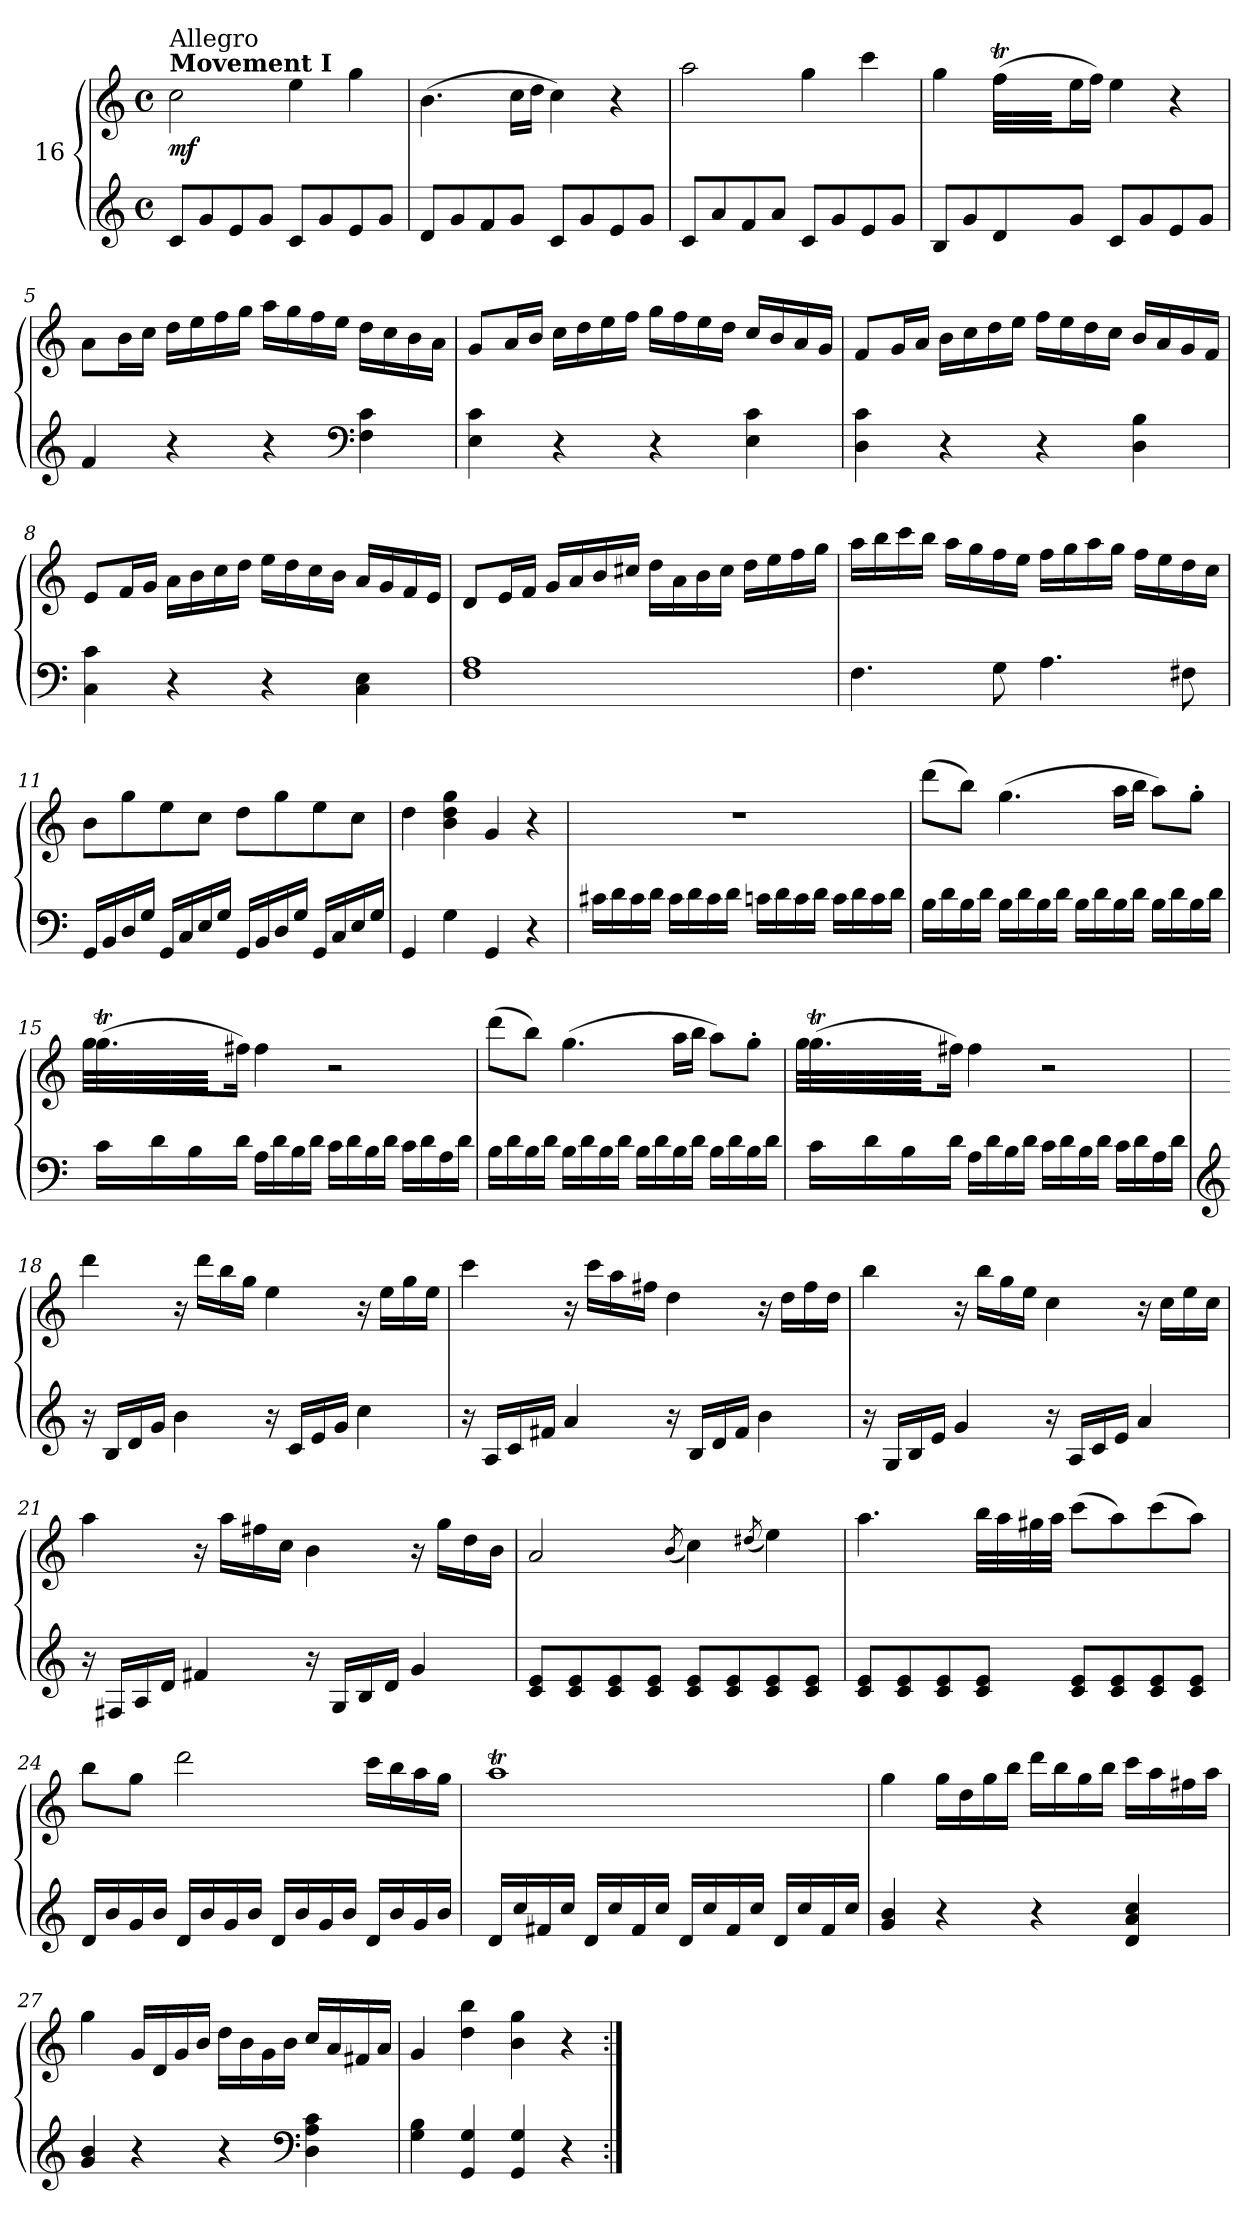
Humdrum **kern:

**kern	**kern	**dynam
*part1	*part1	*part1
*staff2	*staff1	*staff1/2
*I"16	*	*
*clefG2	*clefG2	*
*k[]	*k[]	*
*M4/4	*M4/4	*
*met(c)	*met(c)	*
=1	=1	=1
!	!LO:TX:a:B:t=Movement I	!
!	!LO:TX:a:t=Allegro	!
!	!	!LO:DY:b
8c/L	2cc\	mf
8g/	.	.
8e/	.	.
8g/J	.	.
8c/L	4ee\	.
8g/	.	.
8e/	4gg\	.
8g/J	.	.
=2	=2	=2
8d/L	(>4.b\	.
8g/	.	.
8f/	.	.
8g/J	16cc\LL	.
.	16dd\JJ	.
8c/L	4cc\)	.
8g/	.	.
8e/	4r	.
8g/J	.	.
=3	=3	=3
8c/L	2aa\	.
8a/	.	.
8f/	.	.
8a/J	.	.
8c/L	4gg\	.
8g/	.	.
8e/	4ccc\	.
8g/J	.	.
=4	=4	=4
*	*^	*
8B/L	4gg\	4ryy	.
8g/	.	.	.
8d/	(>8ffT\L	32ff\LLL	.
.	.	32ee\yy	.
.	.	32ff\yy	.
.	.	32ee\JJJyy	.
8g/J	16ee\L	2ryy	.
.	16ff\JJ)	.	.
8c/L	4ee\	.	.
8g/	.	.	.
8e/	4r	.	.
8g/J	.	8ryy	.
*	*v	*v	*
!!LO:LB:g=z
=5	=5	=5
4f/	8a\L	.
.	16b\L	.
.	16cc\JJ	.
4r	16dd\LL	.
.	16ee\	.
.	16ff\	.
.	16gg\JJ	.
4r	16aa\LL	.
.	16gg\	.
.	16ff\	.
.	16ee\JJ	.
*clefF4	*	*
4F\ 4c\	16dd\LL	.
.	16cc\	.
.	16b\	.
.	16a\JJ	.
=6	=6	=6
4E\ 4c\	8g/L	.
.	16a/L	.
.	16b/JJ	.
4r	16cc\LL	.
.	16dd\	.
.	16ee\	.
.	16ff\JJ	.
4r	16gg\LL	.
.	16ff\	.
.	16ee\	.
.	16dd\JJ	.
4E\ 4c\	16cc/LL	.
.	16b/	.
.	16a/	.
.	16g/JJ	.
=7	=7	=7
4D\ 4c\	8f/L	.
.	16g/L	.
.	16a/JJ	.
4r	16b\LL	.
.	16cc\	.
.	16dd\	.
.	16ee\JJ	.
4r	16ff\LL	.
.	16ee\	.
.	16dd\	.
.	16cc\JJ	.
4D\ 4B\	16b/LL	.
.	16a/	.
.	16g/	.
.	16f/JJ	.
!!LO:LB:g=z
=8	=8	=8
4C\ 4c\	8e/L	.
.	16f/L	.
.	16g/JJ	.
4r	16a\LL	.
.	16b\	.
.	16cc\	.
.	16dd\JJ	.
4r	16ee\LL	.
.	16dd\	.
.	16cc\	.
.	16b\JJ	.
4C\ 4E\	16a/LL	.
.	16g/	.
.	16f/	.
.	16e/JJ	.
=9	=9	=9
1F 1A	8d/L	.
.	16e/L	.
.	16f/JJ	.
.	16g/LL	.
.	16a/	.
.	16b/	.
.	16cc#X/JJ	.
.	16dd\LL	.
.	16a\	.
.	16b\	.
.	16cc#\JJ	.
.	16dd\LL	.
.	16ee\	.
.	16ff\	.
.	16gg\JJ	.
=10	=10	=10
4.F\	16aa\LL	.
.	16bb\	.
.	16ccc\	.
.	16bb\JJ	.
.	16aa\LL	.
.	16gg\	.
8G\	16ff\	.
.	16ee\JJ	.
4.A\	16ff\LL	.
.	16gg\	.
.	16aa\	.
.	16gg\JJ	.
.	16ff\LL	.
.	16ee\	.
8F#X\	16dd\	.
.	16cc\JJ	.
!!LO:LB:g=z
=11	=11	=11
16GG/LL	8b\L	.
16BB/	.	.
16D/	8gg\	.
16G/JJ	.	.
16GG/LL	8ee\	.
16C/	.	.
16E/	8cc\J	.
16G/JJ	.	.
16GG/LL	8dd\L	.
16BB/	.	.
16D/	8gg\	.
16G/JJ	.	.
16GG/LL	8ee\	.
16C/	.	.
16E/	8cc\J	.
16G/JJ	.	.
=12	=12	=12
4GG/	4dd\	.
4G\	4b\ 4dd\ 4gg\	.
4GG/	4g/	.
4r	4r	.
=13	=13	=13
16c#X\LL	1r	.
16d\	.	.
16c#\	.	.
16d\JJ	.	.
16c#\LL	.	.
16d\	.	.
16c#\	.	.
16d\JJ	.	.
16cn\LL	.	.
16d\	.	.
16c\	.	.
16d\JJ	.	.
16c\LL	.	.
16d\	.	.
16c\	.	.
16d\JJ	.	.
!!LO:LB:g=z
=14	=14	=14
16B\LL	(>8ddd\L	.
16d\	.	.
16B\	8bb\J)	.
16d\JJ	.	.
16B\LL	(>4.gg\	.
16d\	.	.
16B\	.	.
16d\JJ	.	.
16B\LL	.	.
16d\	.	.
16B\	16aa\LL	.
16d\JJ	16bb\JJ	.
16B\LL	8aa\L)	.
16d\	.	.
16B\	8gg'\J	.
16d\JJ	.	.
=15	=15	=15
*	*^	*
16c\LL	(<8.ggT\L	32gg\LLL	.
.	.	32ff#X\yy	.
16d\	.	32gg\yy	.
.	.	32ff#\yy	.
16B\	.	32gg\yy	.
.	.	32ff#\JJJyy	.
16d\JJ	16ff#X\Jk)	2ryy	.
16A\LL	4ff#\	.	.
16d\	.	.	.
16B\	.	.	.
16d\JJ	.	.	.
16c\LL	2r	.	.
16d\	.	.	.
16B\	.	.	.
16d\JJ	.	4ryy	.
16c\LL	.	.	.
16d\	.	.	.
16A\	.	.	.
16d\JJ	.	16ryy	.
*	*v	*v	*
!!LO:LB:g=z
=16	=16	=16
16B\LL	(>8ddd\L	.
16d\	.	.
16B\	8bb\J)	.
16d\JJ	.	.
16B\LL	(>4.gg\	.
16d\	.	.
16B\	.	.
16d\JJ	.	.
16B\LL	.	.
16d\	.	.
16B\	16aa\LL	.
16d\JJ	16bb\JJ	.
16B\LL	8aa\L)	.
16d\	.	.
16B\	8gg'\J	.
16d\JJ	.	.
=17	=17	=17
*	*^	*
16c\LL	(<8.ggT\L	32gg\LLL	.
.	.	32ff#X\yy	.
16d\	.	32gg\yy	.
.	.	32ff#\yy	.
16B\	.	32gg\yy	.
.	.	32ff#\JJJyy	.
16d\JJ	16ff#X\Jk)	2ryy	.
16A\LL	4ff#\	.	.
16d\	.	.	.
16B\	.	.	.
16d\JJ	.	.	.
16c\LL	2r	.	.
16d\	.	.	.
16B\	.	.	.
16d\JJ	.	4ryy	.
16c\LL	.	.	.
16d\	.	.	.
16A\	.	.	.
16d\JJ	.	16ryy	.
*	*v	*v	*
!!LO:PB:g=z
=18	=18	=18
*clefG2	*	*
16r	4ddd\	.
16B/LL	.	.
16d/	.	.
16g/JJ	.	.
4b\	16r	.
.	16ddd\LL	.
.	16bb\	.
.	16gg\JJ	.
16r	4ee\	.
16c/LL	.	.
16e/	.	.
16g/JJ	.	.
4cc\	16r	.
.	16ee\LL	.
.	16gg\	.
.	16ee\JJ	.
=19	=19	=19
16r	4ccc\	.
16A/LL	.	.
16c/	.	.
16f#X/JJ	.	.
4a/	16r	.
.	16ccc\LL	.
.	16aa\	.
.	16ff#X\JJ	.
16r	4dd\	.
16B/LL	.	.
16d/	.	.
16f#/JJ	.	.
4b\	16r	.
.	16dd\LL	.
.	16ff#\	.
.	16dd\JJ	.
=20	=20	=20
16r	4bb\	.
16G/LL	.	.
16B/	.	.
16e/JJ	.	.
4g/	16r	.
.	16bb\LL	.
.	16gg\	.
.	16ee\JJ	.
16r	4cc\	.
16A/LL	.	.
16c/	.	.
16e/JJ	.	.
4a/	16r	.
.	16cc\LL	.
.	16ee\	.
.	16cc\JJ	.
!!LO:LB:g=z
=21	=21	=21
16r	4aa\	.
16F#X/LL	.	.
16A/	.	.
16d/JJ	.	.
4f#X/	16r	.
.	16aa\LL	.
.	16ff#X\	.
.	16cc\JJ	.
16r	4b\	.
16G/LL	.	.
16B/	.	.
16d/JJ	.	.
4g/	16r	.
.	16gg\LL	.
.	16dd\	.
.	16b\JJ	.
=22	=22	=22
8c/ 8e/L	2a/	.
8c/ 8e/	.	.
8c/ 8e/	.	.
8c/ 8e/J	.	.
.	(<8qb/	.
8c/ 8e/L	4cc\)	.
8c/ 8e/	.	.
.	(<8qdd#X/	.
8c/ 8e/	4ee\)	.
8c/ 8e/J	.	.
!!LO:LB:g=z
=23	=23	=23
8c/ 8e/L	4.aa\	.
8c/ 8e/	.	.
8c/ 8e/	.	.
8c/ 8e/J	32bb\LLL	.
.	32aa\	.
.	32gg#X\	.
.	32aa\JJJ	.
8c/ 8e/L	(>8ccc\L	.
8c/ 8e/	8aa\)	.
8c/ 8e/	(>8ccc\	.
8c/ 8e/J	8aa\J)	.
=24	=24	=24
16d/LL	8bb\L	.
16b/	.	.
16g/	8gg\J	.
16b/JJ	.	.
16d/LL	2ddd\	.
16b/	.	.
16g/	.	.
16b/JJ	.	.
16d/LL	.	.
16b/	.	.
16g/	.	.
16b/JJ	.	.
16d/LL	16ccc\LL	.
16b/	16bb\	.
16g/	16aa\	.
16b/JJ	16gg\JJ	.
=25	=25	=25
*	*^	*
16d/LL	1aaT	16aa\LLyy	.
16cc/	.	16bb\yy	.
16f#X/	.	16aa\yy	.
16cc/JJ	.	16bb\JJyy	.
16d/LL	.	16aa\LLyy	.
16cc/	.	16bb\yy	.
16f#/	.	16aa\yy	.
16cc/JJ	.	16bb\JJyy	.
16d/LL	.	16aa\LLyy	.
16cc/	.	16bb\yy	.
16f#/	.	16aa\yy	.
16cc/JJ	.	16bb\JJyy	.
16d/LL	.	16aa\LLyy	.
16cc/	.	16bbTTT\yy	.
16f#/	.	16aa\yy	.
16cc/JJ	.	16bb\JJyy	.
*	*v	*v	*
!!LO:LB:g=z
=26	=26	=26
4g/ 4b/	4gg\	.
4r	16gg\LL	.
.	16dd\	.
.	16gg\	.
.	16bb\JJ	.
4r	16ddd\LL	.
.	16bb\	.
.	16gg\	.
.	16bb\JJ	.
4d/ 4a/ 4cc/	16ccc\LL	.
.	16aa\	.
.	16ff#X\	.
.	16aa\JJ	.
=27	=27	=27
4g/ 4b/	4gg\	.
4r	16g/LL	.
.	16d/	.
.	16g/	.
.	16b/JJ	.
4r	16dd\LL	.
.	16b\	.
.	16g\	.
.	16b\JJ	.
*clefF4	*	*
4D\ 4A\ 4c\	16cc/LL	.
.	16a/	.
.	16f#X/	.
.	16a/JJ	.
=28	=28	=28
4G\ 4B\	4g/	.
4GG/ 4G/	4dd\ 4bb\	.
4GG/ 4G/	4b\ 4gg\	.
4r	4r	.
=:|!	=:|!	=:|!
*-	*-	*-
